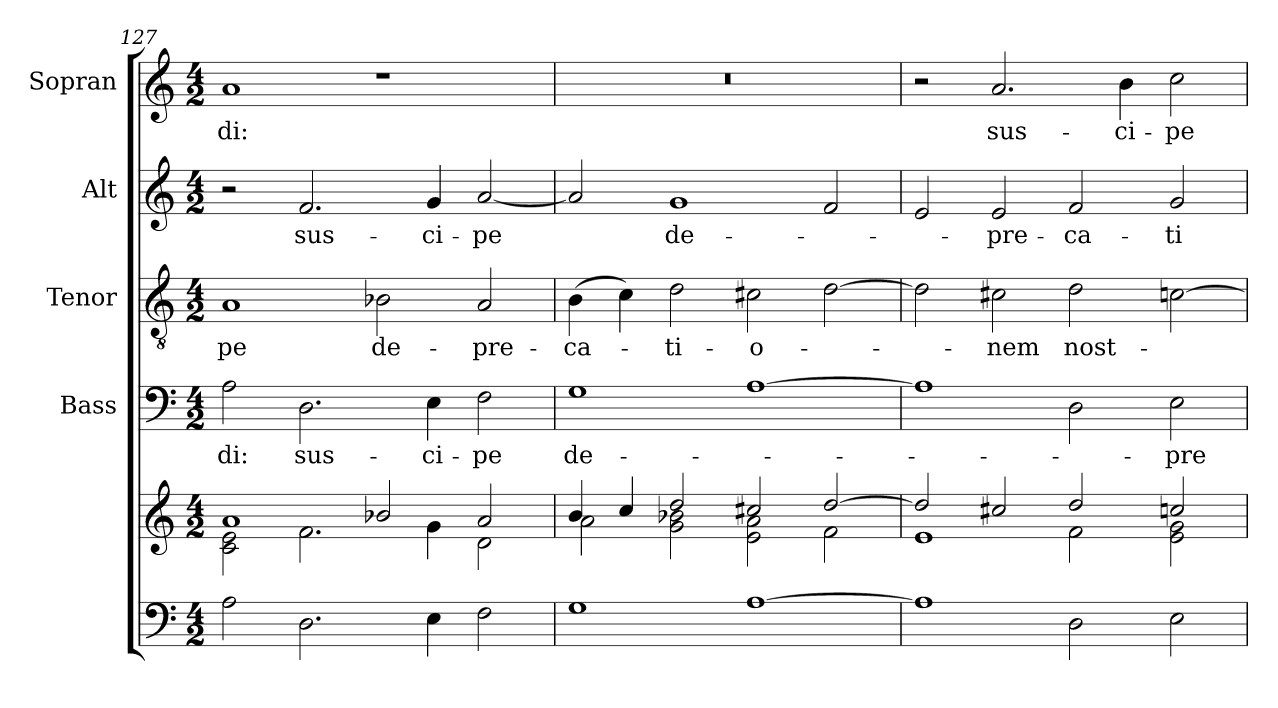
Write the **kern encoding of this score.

**kern	**kern	**kern	**text	**kern	**text	**kern	**text	**kern	**text
*part5	*part5	*part4	*part4	*part3	*part3	*part2	*part2	*part1	*part1
*staff6	*staff5	*staff4	*staff4	*staff3	*staff3	*staff2	*staff2	*staff1	*staff1
*	*	*I"Bass	*	*I"Tenor	*	*I"Alt	*	*I"Sopran	*
*	*	*I'B.	*	*I'T.	*	*I'A.	*	*I'S.	*
*clefF4	*clefG2	*clefF4	*	*clefGv2	*	*clefG2	*	*clefG2	*
*k[]	*k[]	*k[]	*	*k[]	*	*k[]	*	*k[]	*
*C:	*C:	*C:	*	*C:	*	*C:	*	*C:	*
*M4/2	*M4/2	*M4/2	*	*M4/2	*	*M4/2	*	*M4/2	*
=127	=127	=127	=127	=127	=127	=127	=127	=127	=127
*	*^	*	*	*	*	*	*	*	*
!	!	!	!	!LO:LY:b	!	!LO:LY:b	!	!	!	!LO:LY:b
2A\	1a	2c\ 2e\	2A\	-di:	1A	-pe	2r	.	1a	-di:
!	!	!	!	!LO:LY:b	!	!	!	!LO:LY:b	!	!
2.D\	.	2.f\	2.D\	sus-	.	.	2.f/	sus-	.	.
!	!	!	!	!	!	!LO:LY:b	!	!	!	!
.	2b-X/	.	.	.	2B-X\	de-	.	.	1r	.
!	!	!	!	!LO:LY:b	!	!	!	!LO:LY:b	!	!
4E\	.	4g\	4E\	-ci-	.	.	4g/	-ci-	.	.
!	!	!	!	!LO:LY:b	!	!LO:LY:b	!	!LO:LY:b	!	!
2F\	2a/	2d\	2F\	-pe	2A/	-pre-	[2a/	-pe	.	.
=128	=128	=128	=128	=128	=128	=128	=128	=128	=128	=128
!	!	!	!	!LO:LY:b	!	!LO:LY:b	!	!	!	!
1G	4b/	2a\	1G	de-	(>4B\	-ca-	2a/]	.	0r	.
.	4cc/	.	.	.	4c\)	.	.	.	.	.
!	!	!	!	!	!	!LO:LY:b	!	!LO:LY:b	!	!
.	2dd/	2g\ 2b-X\	.	.	2d\	-ti-	1g	de-	.	.
!	!	!	!	!	!	!LO:LY:b	!	!	!	!
[1A	2cc#X/	2e\ 2a\	[1A	.	2c#X\	-o-	.	.	.	.
.	[>2dd/	2f\	.	.	[2d\	.	2f/	.	.	.
=129	=129	=129	=129	=129	=129	=129	=129	=129	=129	=129
1A]	2dd/]	1e	1A]	.	2d\]	.	2e/	.	2r	.
!	!	!	!	!	!	!LO:LY:b	!	!LO:LY:b	!	!LO:LY:b
.	2cc#X/	.	.	.	2c#X\	-nem	2e/	-pre-	2.a/	sus-
!	!	!	!	!	!	!LO:LY:b	!	!LO:LY:b	!	!
2D\	2dd/	2f\	2D\	.	2d\	nost-	2f/	-ca-	.	.
!	!	!	!	!	!	!	!	!	!	!LO:LY:b
.	.	.	.	.	.	.	.	.	4b\	-ci-
!	!	!	!	!LO:LY:b	!	!	!	!LO:LY:b	!	!LO:LY:b
2E\	2ccn/	2e\ 2g\	2E\	-pre-	[2cn\	.	2g/	-ti-	2cc\	-pe
*	*v	*v	*	*	*	*	*	*	*	*
=	=	=	=	=	=	=	=	=	=
*-	*-	*-	*-	*-	*-	*-	*-	*-	*-
